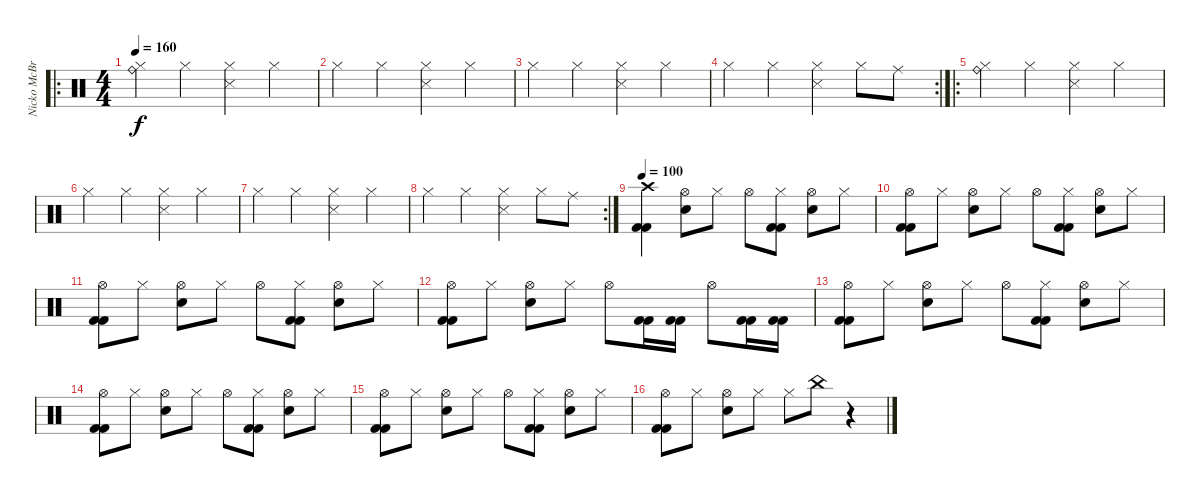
\track ("Nicko McBrien" "Nicko McBr") {instrument percussion}
\staff {score}
\articulation defaults
\ro
\ts (4 4)
\tempo 160
\clef neutral
\ks c
("Hi-Hat (closed)" "Ride (bell)").4{dy f} "Hi-Hat (closed)".4 ("Hi-Hat (closed)" "Snare (side stick) 3").4 "Hi-Hat (closed)".4 |
"Hi-Hat (closed)".4 "Hi-Hat (closed)".4 ("Hi-Hat (closed)" "Snare (side stick) 3").4 "Hi-Hat (closed)".4 |
"Hi-Hat (closed)".4 "Hi-Hat (closed)".4 ("Hi-Hat (closed)" "Snare (side stick) 3").4 "Hi-Hat (closed)".4 |
\rc 2 "Hi-Hat (closed)".4 "Hi-Hat (closed)".4
("Hi-Hat (closed)" "Snare (side stick) 3").4 "Hi-Hat (closed)".8 "Ride (middle)".8 |
\ro
("Hi-Hat (closed)" "Ride (bell)").4 "Hi-Hat (closed)".4 ("Hi-Hat (closed)" "Snare (side stick) 3").4 "Hi-Hat (closed)".4 |
"Hi-Hat (closed)".4 "Hi-Hat (closed)".4 ("Hi-Hat (closed)" "Snare (side stick) 3").4 "Hi-Hat (closed)".4 |
"Hi-Hat (closed)".4 "Hi-Hat (closed)".4 ("Hi-Hat (closed)" "Snare (side stick) 3").4 "Hi-Hat (closed)".4 |
\rc 2 "Hi-Hat (closed)".4 "Hi-Hat (closed)".4
("Hi-Hat (closed)" "Snare (side stick) 3").4 "Hi-Hat (closed)".8 "Ride (middle)".8 |
\tempo 100
("Crash high (hit)" "Kick (hit) 2" "Kick (hit) 2").4 ("Hi-Hat (open)" "Snare (hit) 2").8 "Hi-Hat (closed)".8 "Hi-Hat (open)".8 ("Hi-Hat (closed)" "Kick (hit) 2" "Kick (hit) 2").8 ("Hi-Hat (open)" "Snare (hit) 2").8 "Hi-Hat (closed)".8 |
("Hi-Hat (open)" "Kick (hit) 2" "Kick (hit) 2").8 "Hi-Hat (closed)".8 ("Hi-Hat (open)" "Snare (hit) 2").8 "Hi-Hat (closed)".8 "Hi-Hat (open)".8 ("Hi-Hat (closed)" "Kick (hit) 2" "Kick (hit) 2").8 ("Hi-Hat (open)" "Snare (hit) 2").8 "Hi-Hat (closed)".8 |
("Hi-Hat (open)" "Kick (hit) 2" "Kick (hit) 2").8 "Hi-Hat (closed)".8 ("Hi-Hat (open)" "Snare (hit) 2").8 "Hi-Hat (closed)".8 "Hi-Hat (open)".8 ("Hi-Hat (closed)" "Kick (hit) 2" "Kick (hit) 2").8 ("Hi-Hat (open)" "Snare (hit) 2").8 "Hi-Hat (closed)".8 |
("Hi-Hat (open)" "Kick (hit) 2" "Kick (hit) 2").8 "Hi-Hat (closed)".8 ("Hi-Hat (open)" "Snare (hit) 2").8 "Hi-Hat (closed)".8 "Hi-Hat (open)".8 ("Kick (hit) 2" "Kick (hit) 2").16 ("Kick (hit) 2" "Kick (hit) 2").16 "Hi-Hat (open)".8 ("Kick (hit) 2" "Kick (hit) 2").16 ("Kick (hit) 2" "Kick (hit) 2").16 |
("Hi-Hat (open)" "Kick (hit) 2" "Kick (hit) 2").8 "Hi-Hat (closed)".8 ("Hi-Hat (open)" "Snare (hit) 2").8 "Hi-Hat (closed)".8 "Hi-Hat (open)".8 ("Hi-Hat (closed)" "Kick (hit) 2" "Kick (hit) 2").8 ("Hi-Hat (open)" "Snare (hit) 2").8 "Hi-Hat (closed)".8 |
("Hi-Hat (open)" "Kick (hit) 2" "Kick (hit) 2").8 "Hi-Hat (closed)".8 ("Hi-Hat (open)" "Snare (hit) 2").8 "Hi-Hat (closed)".8 "Hi-Hat (open)".8 ("Hi-Hat (closed)" "Kick (hit) 2" "Kick (hit) 2").8 ("Hi-Hat (open)" "Snare (hit) 2").8 "Hi-Hat (closed)".8 |
("Hi-Hat (open)" "Kick (hit) 2" "Kick (hit) 2").8 "Hi-Hat (closed)".8 ("Hi-Hat (open)" "Snare (hit) 2").8 "Hi-Hat (closed)".8 "Hi-Hat (open)".8 ("Hi-Hat (closed)" "Kick (hit) 2" "Kick (hit) 2").8 ("Hi-Hat (open)" "Snare (hit) 2").8 "Hi-Hat (closed)".8 |
("Hi-Hat (open)" "Kick (hit) 2" "Kick (hit) 2").8 "Hi-Hat (closed)".8 ("Hi-Hat (open)" "Snare (hit) 2").8 "Hi-Hat (closed)".8 "Hi-Hat (closed)".8 "China (hit)".8 r.4
